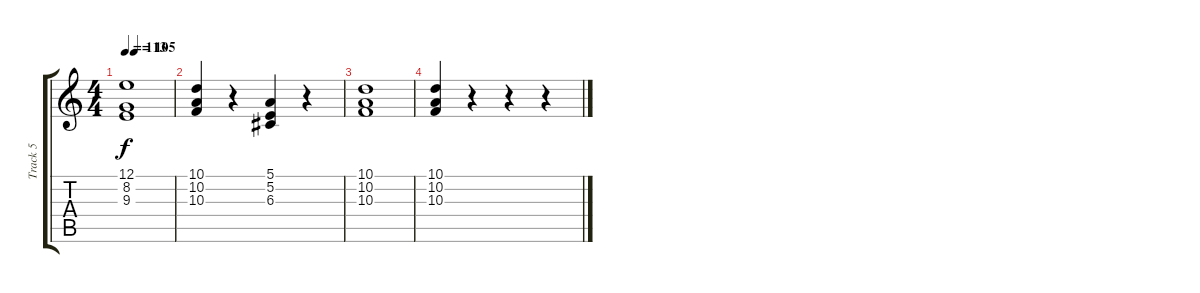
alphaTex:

\track ("Track 5" "Track 5") {instrument pad4choir}
\staff {score tabs}
\tuning (E4 B3 G3 D3 A2 E2) {hide}
\ts (4 4)
\tempo 113
\tempo (105 0.1875)
\clef g2
\ks c
(12.1 8.2 9.3).1{dy f} |
(10.1 10.2 10.3).4 r.4 (5.1 5.2 6.3).4 r.4 |
(10.1 10.2 10.3).1 |
(10.1 10.2 10.3).4 r.4 r.4 r.4
